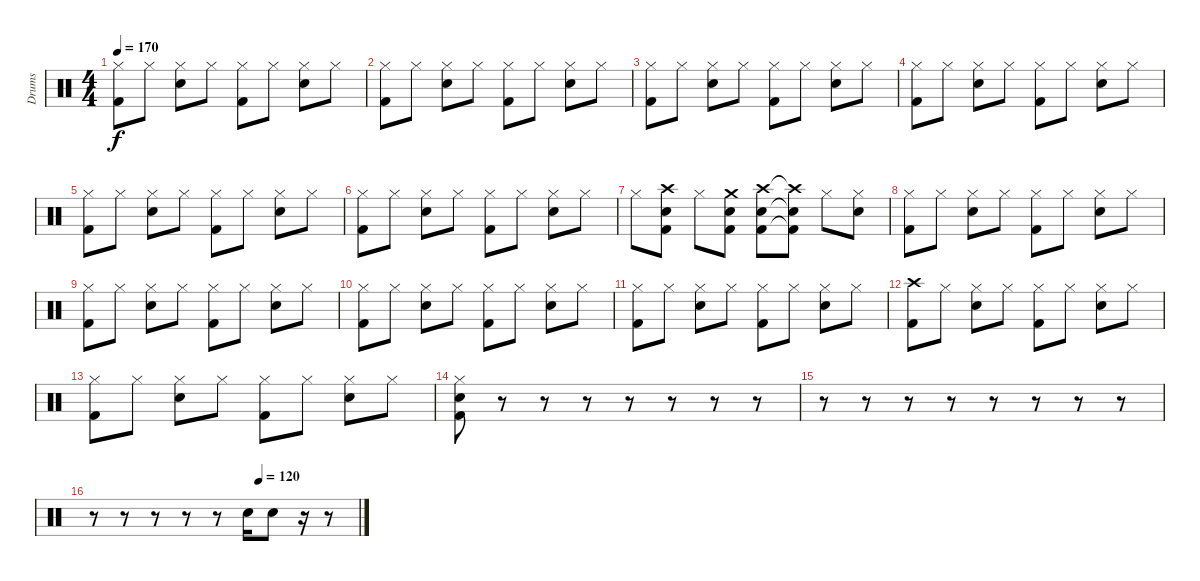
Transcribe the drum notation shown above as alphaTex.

\track ("Drums" "Drums") {instrument percussion}
\staff {score}
\articulation defaults
\ts (4 4)
\tempo 170
\clef neutral
\ks c
("Hi-Hat (closed)" "Kick (hit) 2").8{dy f} "Hi-Hat (closed)".8 ("Hi-Hat (closed)" "Snare (hit) 2").8 "Hi-Hat (closed)".8 ("Hi-Hat (closed)" "Kick (hit) 2").8 "Hi-Hat (closed)".8 ("Hi-Hat (closed)" "Snare (hit) 2").8 "Hi-Hat (closed)".8 |
("Hi-Hat (closed)" "Kick (hit) 2").8 "Hi-Hat (closed)".8 ("Hi-Hat (closed)" "Snare (hit) 2").8 "Hi-Hat (closed)".8 ("Hi-Hat (closed)" "Kick (hit) 2").8 "Hi-Hat (closed)".8 ("Hi-Hat (closed)" "Snare (hit) 2").8 "Hi-Hat (closed)".8 |
("Hi-Hat (closed)" "Kick (hit) 2").8 "Hi-Hat (closed)".8 ("Hi-Hat (closed)" "Snare (hit) 2").8 "Hi-Hat (closed)".8 ("Hi-Hat (closed)" "Kick (hit) 2").8 "Hi-Hat (closed)".8 ("Hi-Hat (closed)" "Snare (hit) 2").8 "Hi-Hat (closed)".8 |
("Hi-Hat (closed)" "Kick (hit) 2").8 "Hi-Hat (closed)".8 ("Hi-Hat (closed)" "Snare (hit) 2").8 "Hi-Hat (closed)".8 ("Hi-Hat (closed)" "Kick (hit) 2").8 "Hi-Hat (closed)".8 ("Hi-Hat (closed)" "Snare (hit) 2").8 "Hi-Hat (closed)".8 |
("Hi-Hat (closed)" "Kick (hit) 2").8 "Hi-Hat (closed)".8 ("Hi-Hat (closed)" "Snare (hit) 2").8 "Hi-Hat (closed)".8 ("Hi-Hat (closed)" "Kick (hit) 2").8 "Hi-Hat (closed)".8 ("Hi-Hat (closed)" "Snare (hit) 2").8 "Hi-Hat (closed)".8 |
("Hi-Hat (closed)" "Kick (hit) 2").8 "Hi-Hat (closed)".8 ("Hi-Hat (closed)" "Snare (hit) 2").8 "Hi-Hat (closed)".8 ("Hi-Hat (closed)" "Kick (hit) 2").8 "Hi-Hat (closed)".8 ("Hi-Hat (closed)" "Snare (hit) 2").8 "Hi-Hat (closed)".8 |
"Hi-Hat (closed)".8 ("Crash high (hit)" "Snare (hit) 2" "Kick (hit) 2").8 "Hi-Hat (closed)".8 ("Crash medium (hit)" "Snare (hit) 2" "Kick (hit) 2").8 ("Crash high (hit)" "Snare (hit) 2" "Kick (hit) 2").8 ("Crash high (hit)"{t} "Snare (hit) 2"{t} "Kick (hit) 2"{t}).8 "Hi-Hat (closed)".8 ("Hi-Hat (closed)" "Snare (hit) 2").8 |
("Hi-Hat (closed)" "Kick (hit) 2").8 "Hi-Hat (closed)".8 ("Hi-Hat (closed)" "Snare (hit) 2").8 "Hi-Hat (closed)".8 ("Hi-Hat (closed)" "Kick (hit) 2").8 "Hi-Hat (closed)".8 ("Hi-Hat (closed)" "Snare (hit) 2").8 "Hi-Hat (closed)".8 |
("Hi-Hat (closed)" "Kick (hit) 2").8 "Hi-Hat (closed)".8 ("Hi-Hat (closed)" "Snare (hit) 2").8 "Hi-Hat (closed)".8 ("Hi-Hat (closed)" "Kick (hit) 2").8 "Hi-Hat (closed)".8 ("Hi-Hat (closed)" "Snare (hit) 2").8 "Hi-Hat (closed)".8 |
("Hi-Hat (closed)" "Kick (hit) 2").8 "Hi-Hat (closed)".8 ("Hi-Hat (closed)" "Snare (hit) 2").8 "Hi-Hat (closed)".8 ("Hi-Hat (closed)" "Kick (hit) 2").8 "Hi-Hat (closed)".8 ("Hi-Hat (closed)" "Snare (hit) 2").8 "Hi-Hat (closed)".8 |
("Hi-Hat (closed)" "Kick (hit) 2").8 "Hi-Hat (closed)".8 ("Hi-Hat (closed)" "Snare (hit) 2").8 "Hi-Hat (closed)".8 ("Hi-Hat (closed)" "Kick (hit) 2").8 "Hi-Hat (closed)".8 ("Hi-Hat (closed)" "Snare (hit) 2").8 "Hi-Hat (closed)".8 |
("Crash high (hit)" "Kick (hit) 2").8 "Hi-Hat (closed)".8 ("Hi-Hat (closed)" "Snare (hit) 2").8 "Hi-Hat (closed)".8 ("Hi-Hat (closed)" "Kick (hit) 2").8 "Hi-Hat (closed)".8 ("Hi-Hat (closed)" "Snare (hit) 2").8 "Hi-Hat (closed)".8 |
("Hi-Hat (closed)" "Kick (hit) 2").8 "Hi-Hat (closed)".8 ("Hi-Hat (closed)" "Snare (hit) 2").8 "Hi-Hat (closed)".8 ("Hi-Hat (closed)" "Kick (hit) 2").8 "Hi-Hat (closed)".8 ("Hi-Hat (closed)" "Snare (hit) 2").8 "Hi-Hat (closed)".8 |
("Hi-Hat (closed)" "Snare (hit) 2" "Kick (hit) 2").8 r.8 r.8 r.8 r.8 r.8 r.8 r.8 |
r.8 r.8 r.8 r.8 r.8 r.8 r.8 r.8 |
\tempo (120 0.625)
r.8 r.8 r.8 r.8 r.8 "Snare (hit) 2".16 "Snare (hit) 2".8 r.16 r.8
